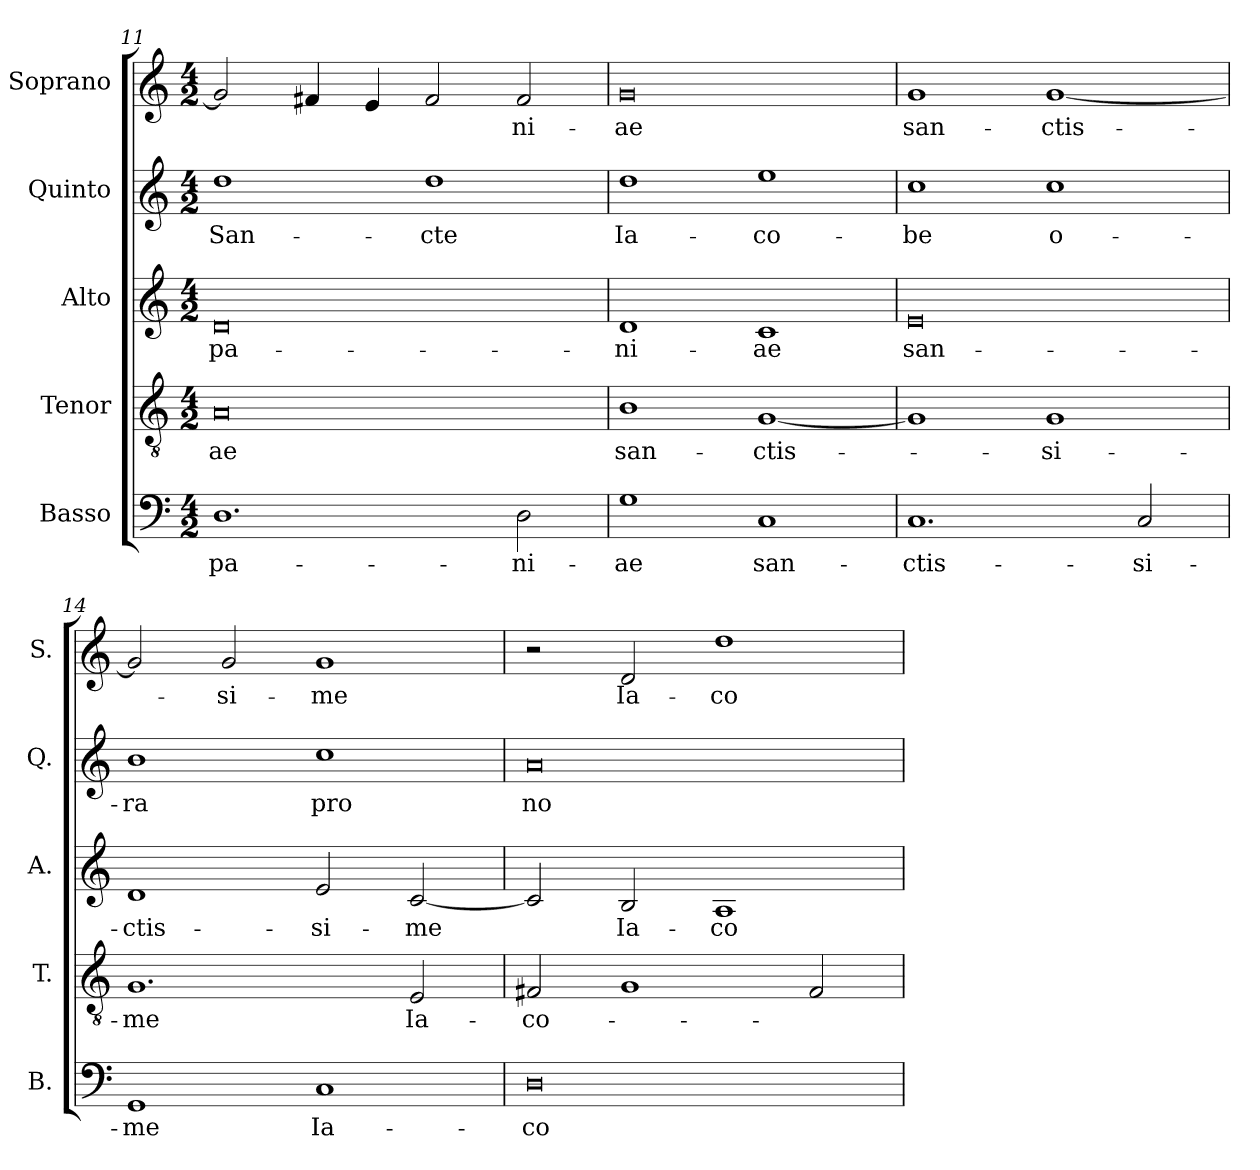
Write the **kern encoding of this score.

**kern	**text	**kern	**text	**kern	**text	**kern	**text	**kern	**text
*part5	*part5	*part4	*part4	*part3	*part3	*part2	*part2	*part1	*part1
*staff5	*staff5	*staff4	*staff4	*staff3	*staff3	*staff2	*staff2	*staff1	*staff1
*I"Basso	*	*I"Tenor	*	*I"Alto	*	*I"Quinto	*	*I"Soprano	*
*I'B.	*	*I'T.	*	*I'A.	*	*I'Q.	*	*I'S.	*
*clefF4	*	*clefGv2	*	*clefG2	*	*clefG2	*	*clefG2	*
*	*	*ITrd7c12	*	*	*	*	*	*	*
*k[]	*	*k[]	*	*k[]	*	*k[]	*	*k[]	*
*C:	*	*C:	*	*C:	*	*C:	*	*C:	*
*M4/2	*	*M4/2	*	*M4/2	*	*M4/2	*	*M4/2	*
=11	=11	=11	=11	=11	=11	=11	=11	=11	=11
!	!LO:LY:b:color=#000000	!	!	!	!	!	!	!	!
!	!	!	!LO:LY:b:color=#000000	!	!	!	!	!	!
!	!	!	!	!	!LO:LY:b:color=#000000	!	!	!	!
!	!	!	!	!	!	!	!LO:LY:b:color=#000000	!	!
1.Di	-pa-	0AAi	-ae	0di	-pa-	1ddi	San-	2gi/]	.
.	.	.	.	.	.	.	.	4f#Xi/	.
.	.	.	.	.	.	.	.	4ei/	.
!	!	!	!	!	!	!	!LO:LY:b:color=#000000	!	!
.	.	.	.	.	.	1ddi	-cte	2f#i/	.
!	!LO:LY:b:color=#000000	!	!	!	!	!	!	!	!
!	!	!	!	!	!	!	!	!	!LO:LY:b:color=#000000
2Di\	-ni-	.	.	.	.	.	.	2f#i/	-ni-
!!LO:LB:g=z
=12	=12	=12	=12	=12	=12	=12	=12	=12	=12
!	!LO:LY:b:color=#000000	!	!	!	!	!	!	!	!
!	!	!	!LO:LY:b:color=#000000	!	!	!	!	!	!
!	!	!	!	!	!LO:LY:b:color=#000000	!	!	!	!
!	!	!	!	!	!	!	!LO:LY:b:color=#000000	!	!
!	!	!	!	!	!	!	!	!	!LO:LY:b:color=#000000
1Gi	-ae	1BBi	san-	1di	-ni-	1ddi	Ia-	0gi	-ae
!	!LO:LY:b:color=#000000	!	!	!	!	!	!	!	!
!	!	!	!LO:LY:b:color=#000000	!	!	!	!	!	!
!	!	!	!	!	!LO:LY:b:color=#000000	!	!	!	!
!	!	!	!	!	!	!	!LO:LY:b:color=#000000	!	!
1Ci	san-	[1GGi	-ctis-	1ci	-ae	1eei	-co-	.	.
=13	=13	=13	=13	=13	=13	=13	=13	=13	=13
!	!LO:LY:b:color=#000000	!	!	!	!	!	!	!	!
!	!	!	!	!	!LO:LY:b:color=#000000	!	!	!	!
!	!	!	!	!	!	!	!LO:LY:b:color=#000000	!	!
!	!	!	!	!	!	!	!	!	!LO:LY:b:color=#000000
1.Ci	-ctis-	1GGi]	.	0ei	san-	1cci	-be	1gi	san-
!	!	!	!LO:LY:b:color=#000000	!	!	!	!	!	!
!	!	!	!	!	!	!	!LO:LY:b:color=#000000	!	!
!	!	!	!	!	!	!	!	!	!LO:LY:b:color=#000000
.	.	1GGi	-si-	.	.	1cci	o-	[1gi	-ctis-
!	!LO:LY:b:color=#000000	!	!	!	!	!	!	!	!
2Ci/	-si-	.	.	.	.	.	.	.	.
=14	=14	=14	=14	=14	=14	=14	=14	=14	=14
!	!LO:LY:b:color=#000000	!	!	!	!	!	!	!	!
!	!	!	!LO:LY:b:color=#000000	!	!	!	!	!	!
!	!	!	!	!	!LO:LY:b:color=#000000	!	!	!	!
!	!	!	!	!	!	!	!LO:LY:b:color=#000000	!	!
1GGi	-me	1.GGi	-me	1di	-ctis-	1bi	-ra	2gi/]	.
!	!	!	!	!	!	!	!	!	!LO:LY:b:color=#000000
.	.	.	.	.	.	.	.	2gi/	-si-
!	!LO:LY:b:color=#000000	!	!	!	!	!	!	!	!
!	!	!	!	!	!LO:LY:b:color=#000000	!	!	!	!
!	!	!	!	!	!	!	!LO:LY:b:color=#000000	!	!
!	!	!	!	!	!	!	!	!	!LO:LY:b:color=#000000
1Ci	Ia-	.	.	2ei/	-si-	1cci	pro	1gi	-me
!	!	!	!LO:LY:b:color=#000000	!	!	!	!	!	!
!	!	!	!	!	!LO:LY:b:color=#000000	!	!	!	!
.	.	2EEi/	Ia-	[2ci/	-me	.	.	.	.
=15	=15	=15	=15	=15	=15	=15	=15	=15	=15
!	!LO:LY:b:color=#000000	!	!	!	!	!	!	!	!
!	!	!	!LO:LY:b:color=#000000	!	!	!	!	!	!
!	!	!	!	!	!	!	!LO:LY:b:color=#000000	!	!
0Di	-co-	2FF#Xi/	-co-	2ci/]	.	0ai	no-	2r	.
!	!	!	!	!	!LO:LY:b:color=#000000	!	!	!	!
!	!	!	!	!	!	!	!	!	!LO:LY:b:color=#000000
.	.	1GGi	.	2Bi/	Ia-	.	.	2di/	Ia-
!	!	!	!	!	!LO:LY:b:color=#000000	!	!	!	!
!	!	!	!	!	!	!	!	!	!LO:LY:b:color=#000000
.	.	.	.	1Ai	-co-	.	.	1ddi	-co-
.	.	2FF#i/	.	.	.	.	.	.	.
=	=	=	=	=	=	=	=	=	=
*-	*-	*-	*-	*-	*-	*-	*-	*-	*-
